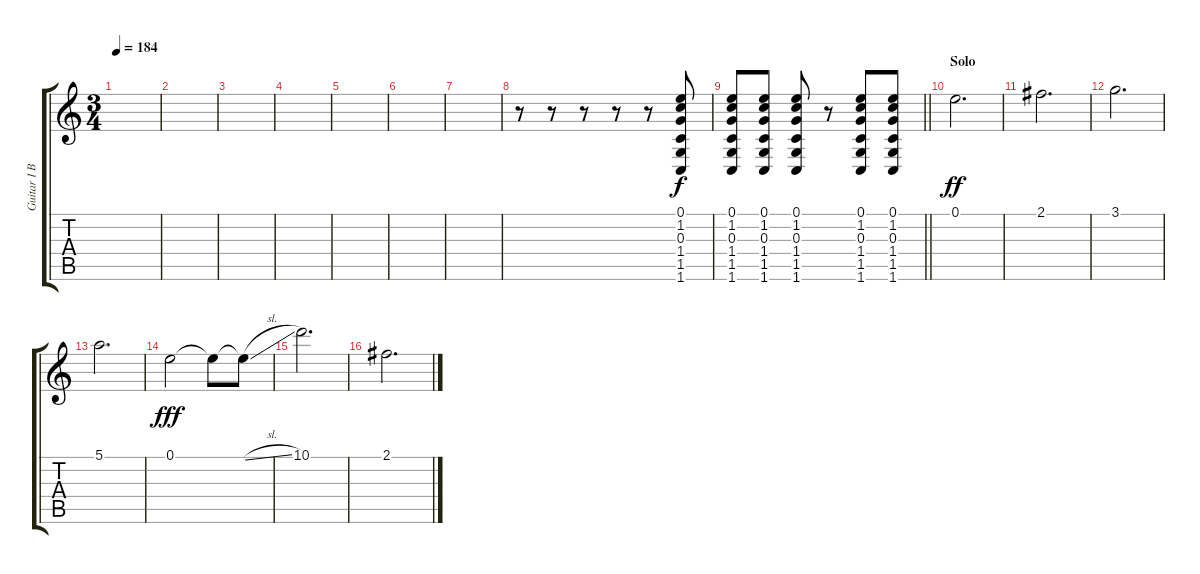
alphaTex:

\track ("Guitar I BF#BGBE " "Guitar I B") {instrument distortionguitar}
\staff {score tabs}
\tuning (E4 B3 G3 B2 Gb2 B1) {hide}
\ts (3 4)
\tempo 184
\clef g2
\ks c
|
|
|
|
|
|
|
r.8 r.8 r.8 r.8 r.8 (0.1 1.2 0.3 1.4 1.5 1.6).8 |
\barLineRight lightlight
(0.1 1.2 0.3 1.4 1.5 1.6).8 (0.1 1.2 0.3 1.4 1.5 1.6).8 (0.1 1.2 0.3 1.4 1.5 1.6).8 r.8 (0.1 1.2 0.3 1.4 1.5 1.6).8 (0.1 1.2 0.3 1.4 1.5 1.6).8 |
\section ("" "Solo")
0.1.2{d dy ff} |
2.1.2{d} |
3.1.2{d} |
5.1.2{d} |
0.1.2{dy fff} 0.1{t}.8 0.1{sl t}.8 |
10.1.2{d} |
2.1.2{d}
